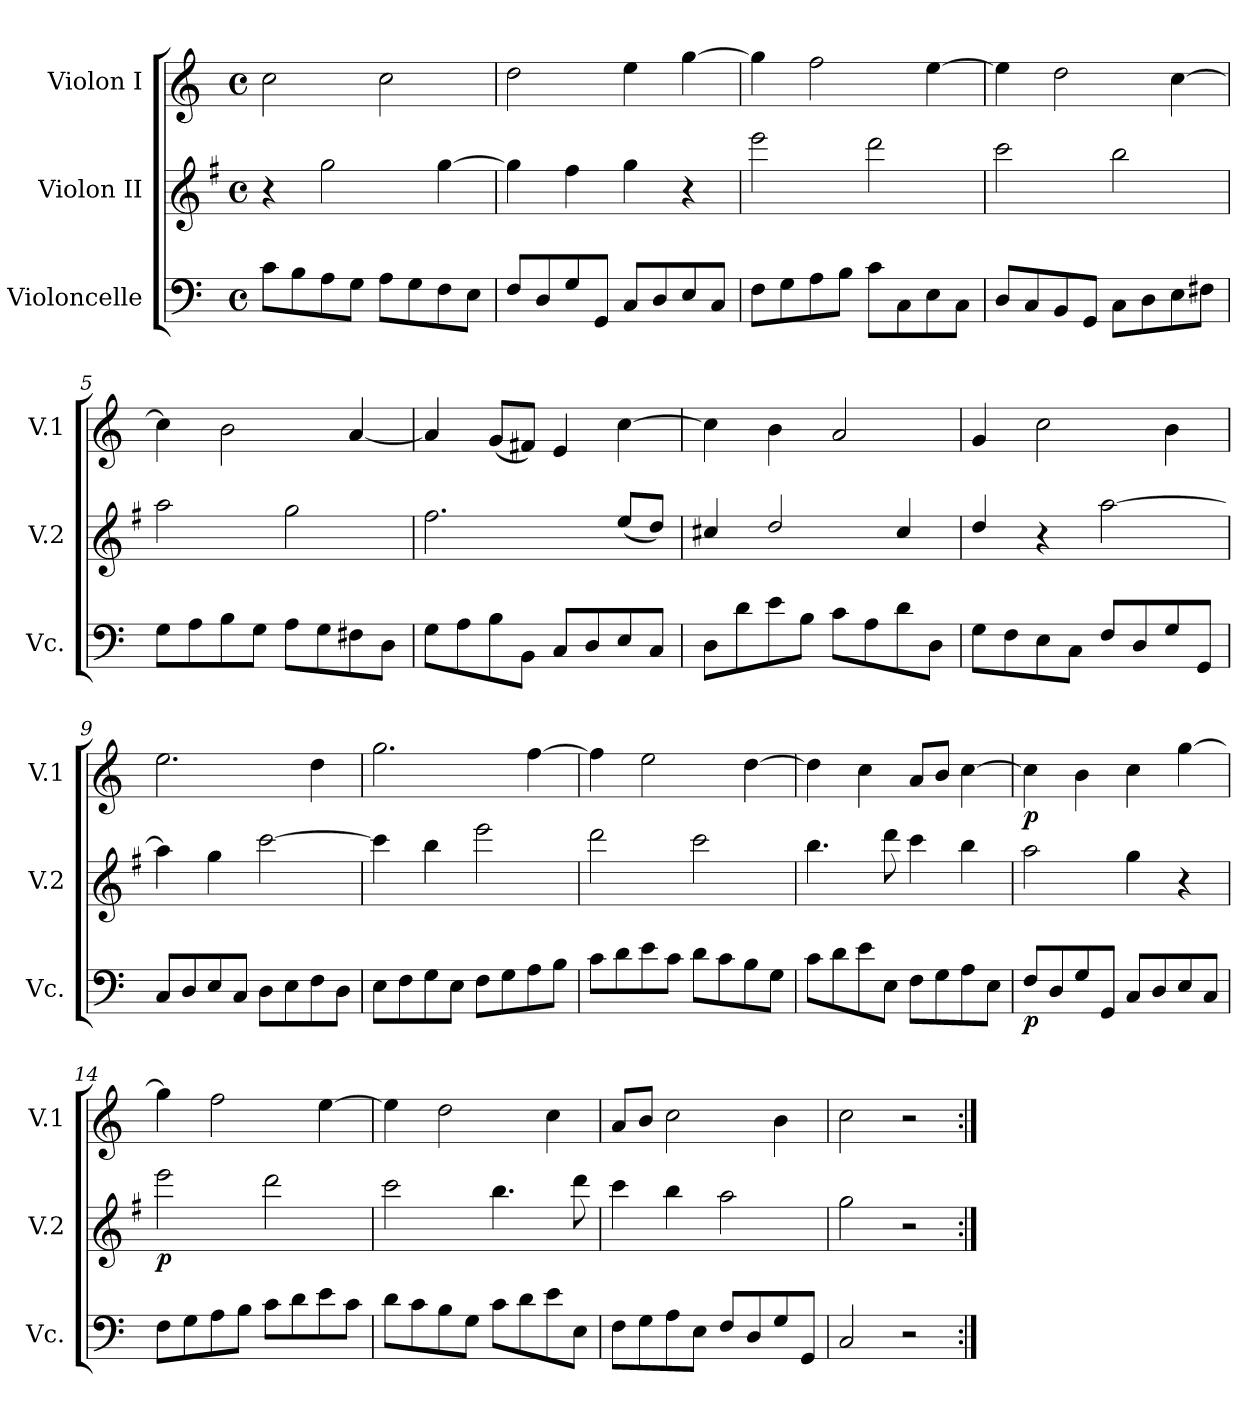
**kern	**dynam	**kern	**dynam	**kern	**dynam
*part3	*part3	*part2	*part2	*part1	*part1
*staff3	*staff3	*staff2	*staff2	*staff1	*staff1
*I"Violoncelle	*	*I"Violon II	*	*I"Violon I	*
*I'Vc.	*	*I'V.2	*	*I'V.1	*
*clefF4	*	*clefG2	*	*clefG2	*
*	*	*ITrd4c7	*	*	*
*k[]	*	*k[]	*	*k[]	*
*C:	*	*C:	*	*C:	*
*M4/4	*	*M4/4	*	*M4/4	*
*met(c)	*	*met(c)	*	*met(c)	*
=1	=1	=1	=1	=1	=1
8c\L	.	4r	.	2cc\	.
8B\	.	.	.	.	.
8A\	.	2cc\	.	.	.
8G\J	.	.	.	.	.
8A\L	.	.	.	2cc\	.
8G\	.	.	.	.	.
8F\	.	[4cc\	.	.	.
8E\J	.	.	.	.	.
=2	=2	=2	=2	=2	=2
8F/L	.	4cc\]	.	2dd\	.
8D/	.	.	.	.	.
8G/	.	4b\	.	.	.
8GG/J	.	.	.	.	.
8C/L	.	4cc\	.	4ee\	.
8D/	.	.	.	.	.
8E/	.	4r	.	[4gg\	.
8C/J	.	.	.	.	.
=3	=3	=3	=3	=3	=3
8F\L	.	2aa\	.	4gg\]	.
8G\	.	.	.	.	.
8A\	.	.	.	2ff\	.
8B\J	.	.	.	.	.
8c\L	.	2gg\	.	.	.
8C\	.	.	.	.	.
8E\	.	.	.	[4ee\	.
8C\J	.	.	.	.	.
=4	=4	=4	=4	=4	=4
8D/L	.	2ff\	.	4ee\]	.
8C/	.	.	.	.	.
8BB/	.	.	.	2dd\	.
8GG/J	.	.	.	.	.
8C\L	.	2ee\	.	.	.
8D\	.	.	.	.	.
8E\	.	.	.	[4cc\	.
8F#X\J	.	.	.	.	.
=5	=5	=5	=5	=5	=5
8G\L	.	2dd\	.	4cc\]	.
8A\	.	.	.	.	.
8B\	.	.	.	2b\	.
8G\J	.	.	.	.	.
8A\L	.	2cc\	.	.	.
8G\	.	.	.	.	.
8F#X\	.	.	.	[4a/	.
8D\J	.	.	.	.	.
=6	=6	=6	=6	=6	=6
8G\L	.	2.b\	.	4a/]	.
8A\	.	.	.	.	.
8B\	.	.	.	(8g/L	.
8BB\J	.	.	.	8f#X/J)	.
8C/L	.	.	.	4e/	.
8D/	.	.	.	.	.
8E/	.	(8a/L	.	[4cc\	.
8C/J	.	8g/J)	.	.	.
=7	=7	=7	=7	=7	=7
8D\L	.	4f#X/	.	4cc\]	.
8d\	.	.	.	.	.
8e\	.	2g/	.	4b\	.
8B\J	.	.	.	.	.
8c\L	.	.	.	2a/	.
8A\	.	.	.	.	.
8d\	.	4f#/	.	.	.
8D\J	.	.	.	.	.
=8	=8	=8	=8	=8	=8
8G\L	.	4g/	.	4g/	.
8F\	.	.	.	.	.
8E\	.	4r	.	2cc\	.
8C\J	.	.	.	.	.
8F/L	.	[2dd\	.	.	.
8D/	.	.	.	.	.
8G/	.	.	.	4b\	.
8GG/J	.	.	.	.	.
!!LO:LB:g=z
=9	=9	=9	=9	=9	=9
8C/L	.	4dd\]	.	2.ee\	.
8D/	.	.	.	.	.
8E/	.	4cc\	.	.	.
8C/J	.	.	.	.	.
8D\L	.	[2ff\	.	.	.
8E\	.	.	.	.	.
8F\	.	.	.	4dd\	.
8D\J	.	.	.	.	.
=10	=10	=10	=10	=10	=10
8E\L	.	4ff\]	.	2.gg\	.
8F\	.	.	.	.	.
8G\	.	4ee\	.	.	.
8E\J	.	.	.	.	.
8F\L	.	2aa\	.	.	.
8G\	.	.	.	.	.
8A\	.	.	.	[4ff\	.
8B\J	.	.	.	.	.
=11	=11	=11	=11	=11	=11
8c\L	.	2gg\	.	4ff\]	.
8d\	.	.	.	.	.
8e\	.	.	.	2ee\	.
8c\J	.	.	.	.	.
8d\L	.	2ff\	.	.	.
8c\	.	.	.	.	.
8B\	.	.	.	[4dd\	.
8G\J	.	.	.	.	.
!!LO:PB:g=z
=12	=12	=12	=12	=12	=12
8c\L	.	4.ee\	.	4dd\]	.
8d\	.	.	.	.	.
8e\	.	.	.	4cc\	.
8E\J	.	8gg\	.	.	.
8F\L	.	4ff\	.	8a/L	.
8G\	.	.	.	8b/J	.
8A\	.	4ee\	.	[4cc\	.
8E\J	.	.	.	.	.
=13	=13	=13	=13	=13	=13
!	!LO:DY:b	!	!	!	!LO:DY:b
8F/L	p	2dd\	.	4cc\]	p
8D/	.	.	.	.	.
8G/	.	.	.	4b\	.
8GG/J	.	.	.	.	.
8C/L	.	4cc\	.	4cc\	.
8D/	.	.	.	.	.
8E/	.	4r	.	[4gg\	.
8C/J	.	.	.	.	.
=14	=14	=14	=14	=14	=14
!	!	!	!LO:DY:b	!	!
8F\L	.	2aa\	p	4gg\]	.
8G\	.	.	.	.	.
8A\	.	.	.	2ff\	.
8B\J	.	.	.	.	.
8c\L	.	2gg\	.	.	.
8d\	.	.	.	.	.
8e\	.	.	.	[4ee\	.
8c\J	.	.	.	.	.
=15	=15	=15	=15	=15	=15
8d\L	.	2ff\	.	4ee\]	.
8c\	.	.	.	.	.
8B\	.	.	.	2dd\	.
8G\J	.	.	.	.	.
8c\L	.	4.ee\	.	.	.
8d\	.	.	.	.	.
8e\	.	.	.	4cc\	.
8E\J	.	8gg\	.	.	.
=16	=16	=16	=16	=16	=16
8F\L	.	4ff\	.	8a/L	.
8G\	.	.	.	8b/J	.
8A\	.	4ee\	.	2cc\	.
8E\J	.	.	.	.	.
8F/L	.	2dd\	.	.	.
8D/	.	.	.	.	.
8G/	.	.	.	4b\	.
8GG/J	.	.	.	.	.
=17	=17	=17	=17	=17	=17
2C/	.	2cc\	.	2cc\	.
2r	.	2r	.	2r	.
=:|!	=:|!	=:|!	=:|!	=:|!	=:|!
*-	*-	*-	*-	*-	*-
